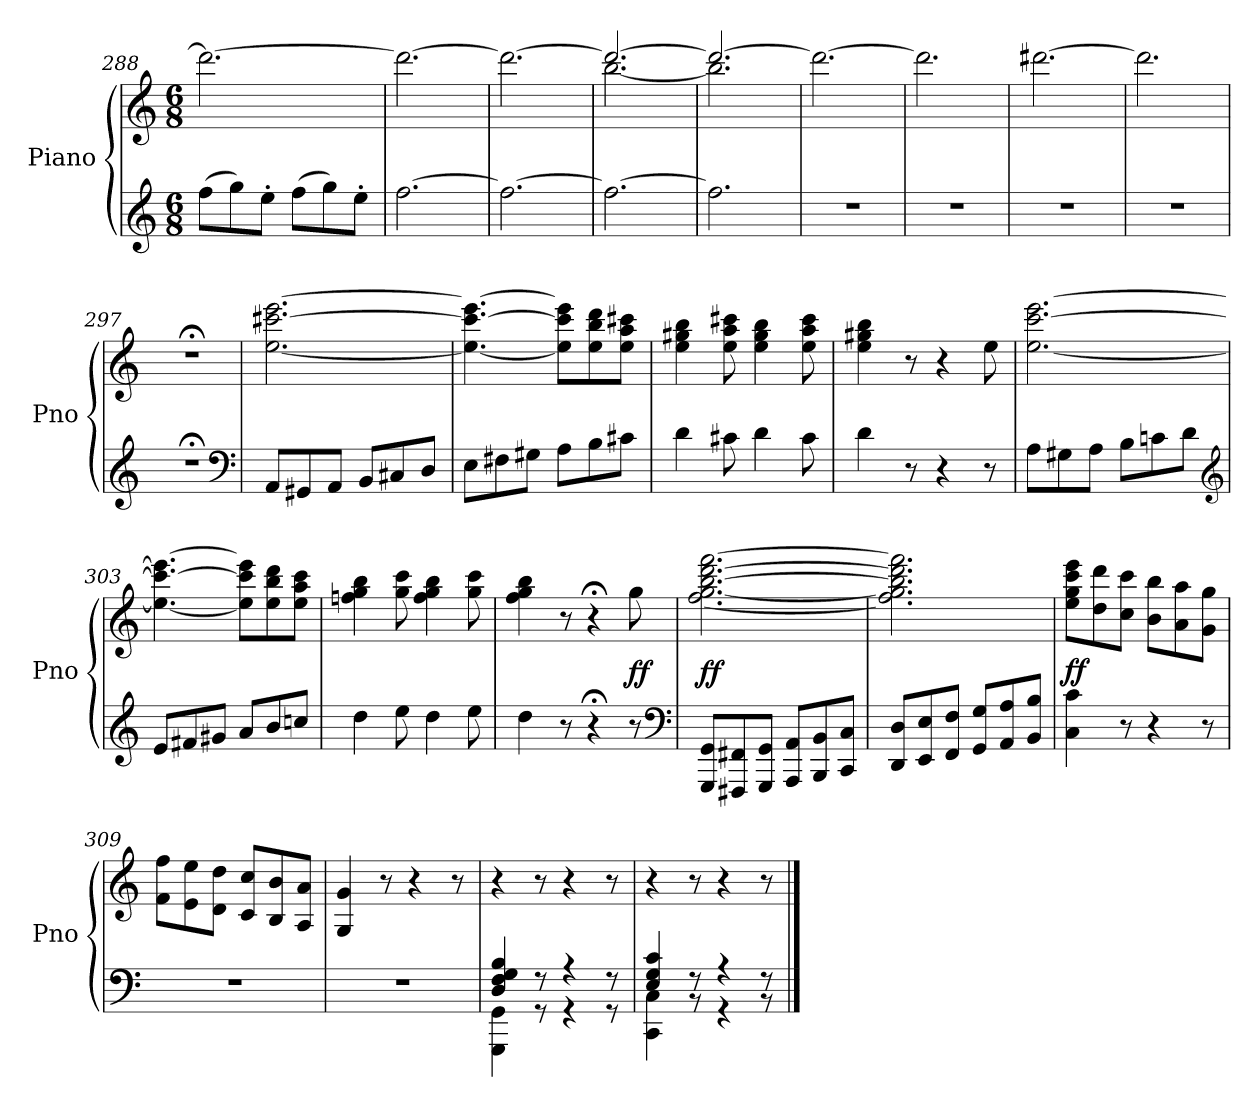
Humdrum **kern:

**kern	**kern	**dynam
*part1	*part1	*part1
*staff2	*staff1	*staff1/2
*I"Piano	*	*
*I'Pno	*	*
*clefG2	*clefG2	*
*k[]	*k[]	*
*C:	*C:	*
*M6/8	*M6/8	*
=288	=288	=288
(8ff\L	2.ddd\_	.
8gg\)	.	.
8ee'\J	.	.
(8ff\L	.	.
8gg\)	.	.
8ee'\J	.	.
=289	=289	=289
[2.ff\	2.ddd\_	.
=290	=290	=290
2.ff\_	2.ddd\_	.
=291	=291	=291
*	*^	*
2.ff\_	2.ddd/_	[2.bb\	.
=292	=292	=292	=292
2.ff\]	2.ddd/_	2.bb\]	.
*	*v	*v	*
=293	=293	=293
2.r	2.ddd\_	.
=294	=294	=294
2.r	2.ddd\]	.
=295	=295	=295
2.r	[2.ddd#X\	.
=296	=296	=296
2.r	2.ddd#\]	.
=297	=297	=297
2.r;<	2.r;<	.
*clefF4	*	*
=298	=298	=298
8AA/L	[2.ee\ [2.ccc#X\ [2.eee\	.
8GG#X/	.	.
8AA/J	.	.
8BB/L	.	.
8C#X/	.	.
8D/J	.	.
=299	=299	=299
8E\L	4.ee_\ 4.ccc#_\ 4.eee_\	.
8F#X\	.	.
8G#X\J	.	.
8A\L	8ee]\ 8ccc#]\ 8eee]\L	.
8B\	8ee\ 8bb\ 8ddd\	.
8c#X\J	8ee\ 8aa\ 8ccc#X\J	.
=300	=300	=300
4d\	4ee\ 4gg#X\ 4bb\	.
8c#X\	8ee\ 8aa\ 8ccc#X\	.
4d\	4ee\ 4gg#\ 4bb\	.
8c#\	8ee\ 8aa\ 8ccc#\	.
=301	=301	=301
4d\	4ee\ 4gg#X\ 4bb\	.
8r	8r	.
4r	4r	.
8r	8ee\	.
=302	=302	=302
8A\L	[2.ee\ [2.ccc\ [2.eee\	.
8G#X\	.	.
8A\J	.	.
8B\L	.	.
8cn\	.	.
8d\J	.	.
*clefG2	*	*
=303	=303	=303
8e/L	4.ee_\ 4.ccc_\ 4.eee_\	.
8f#X/	.	.
8g#X/J	.	.
8a/L	8ee]\ 8ccc]\ 8eee]\L	.
8b/	8ee\ 8bb\ 8ddd\	.
8ccn/J	8ee\ 8aa\ 8ccc\J	.
=304	=304	=304
4dd\	4ffn\ 4gg\ 4bb\	.
8ee\	8gg\ 8ccc\	.
4dd\	4ff\ 4gg\ 4bb\	.
8ee\	8gg\ 8ccc\	.
=305	=305	=305
4dd\	4ff\ 4gg\ 4bb\	.
8r	8r	.
4r;<	4r;<	.
8r	8gg\	ff
*clefF4	*	*
=306	=306	=306
8GGG/ 8GG/L	[2.ff\ [2.gg\ [2.bb\ [2.ddd\ [2.fff\	ff
8FFF#X/ 8FF#X/	.	.
8GGG/ 8GG/J	.	.
8AAA/ 8AA/L	.	.
8BBB/ 8BB/	.	.
8CC/ 8C/J	.	.
=307	=307	=307
8DD/ 8D/L	2.ff]\ 2.gg]\ 2.bb]\ 2.ddd]\ 2.fff]\	.
8EE/ 8E/	.	.
8FF/ 8F/J	.	.
8GG/ 8G/L	.	.
8AA/ 8A/	.	.
8BB/ 8B/J	.	.
=308	=308	=308
4C\ 4c\	8ee\ 8gg\ 8ccc\ 8eee\L	ff
.	8dd\ 8ddd\	.
8r	8cc\ 8ccc\J	.
4r	8b\ 8bb\L	.
.	8a\ 8aa\	.
8r	8g\ 8gg\J	.
=309	=309	=309
2.r	8f\ 8ff\L	.
.	8e\ 8ee\	.
.	8d\ 8dd\J	.
.	8c/ 8cc/L	.
.	8B/ 8b/	.
.	8A/ 8a/J	.
=310	=310	=310
2.r	4G/ 4g/	.
.	8r	.
.	4r	.
.	8r	.
=311	=311	=311
*^	*	*
4D/ 4F/ 4G/ 4B/	4GGG\ 4GG\	4r	.
8r	8r	8r	.
4r	4r	4r	.
8r	8r	8r	.
=312	=312	=312	=312
4E/ 4G/ 4c/	4CC\ 4C\	4r	.
8r	8r	8r	.
4r	4r	4r	.
8r	8r	8r	.
*v	*v	*	*
==	==	==
*-	*-	*-
